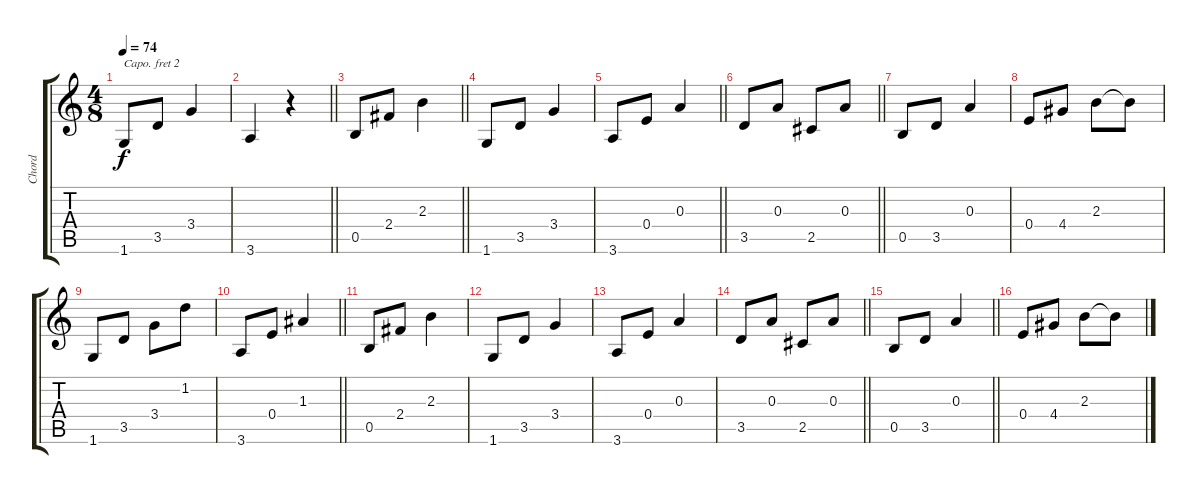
\track ("Chord" "Chord") {instrument acousticguitarnylon}
\staff {score tabs}
\capo 2
\tuning (E4 B3 G3 D3 A2 E2) {hide}
\ts (4 8)
\tempo 74
\clef g2
\ks c
1.6.8{dy f} 3.5.8 3.4.4 |
\barLineRight lightlight
3.6.4 r.4 |
\section ("" "")
\barLineRight lightlight
0.5.8 2.4.8 2.3.4 |
\section ("" "")
1.6.8 3.5.8 3.4.4 |
\barLineRight lightlight
3.6.8 0.4.8 0.3.4 |
\section ("" "")
\barLineRight lightlight
3.5.8 0.3.8 2.5.8 0.3.8 |
\section ("" "")
0.5.8 3.5.8 0.3.4 |
0.4.8 4.4.8 2.3.8 2.3{t}.8 |
1.6.8 3.5.8 3.4.8 1.2.8 |
\barLineRight lightlight
3.6.8 0.4.8 1.3.4 |
\section ("" "")
0.5.8 2.4.8 2.3.4 |
1.6.8 3.5.8 3.4.4 |
3.6.8 0.4.8 0.3.4 |
\barLineRight lightlight
3.5.8 0.3.8 2.5.8 0.3.8 |
\section ("" "")
\barLineRight lightlight
0.5.8 3.5.8 0.3.4 |
\section ("" "")
0.4.8 4.4.8 2.3.8 2.3{t}.8
